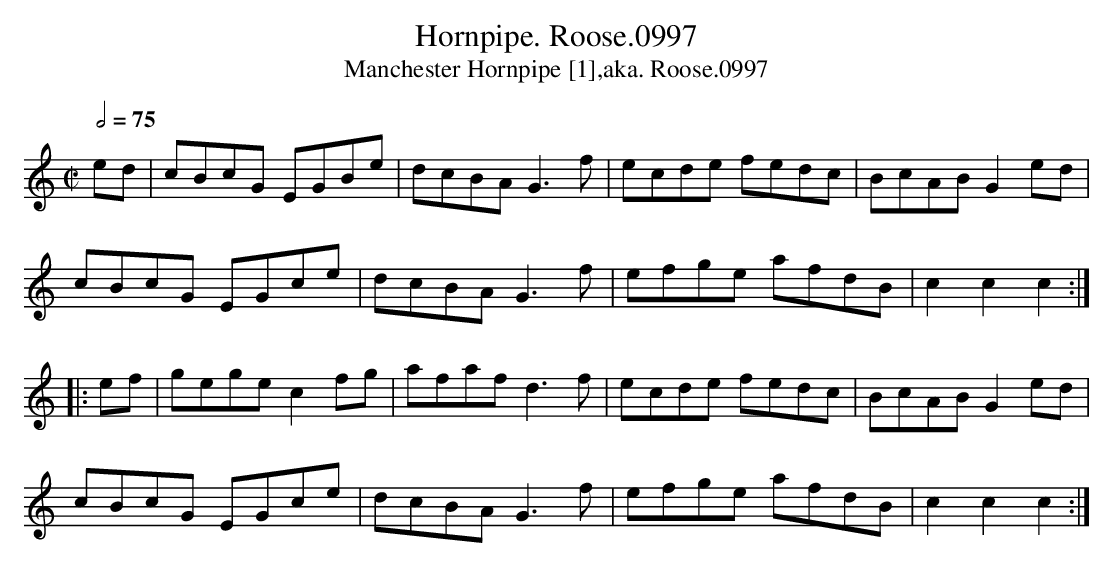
X:1
T:Hornpipe. Roose.0997
T:Manchester Hornpipe [1],aka. Roose.0997
M:C|
L:1/8
Q:2/4=75
K:C
ed | cBcG EGBe | dcBA G3f | ecde fedc | BcAB G2ed |
cBcG EGce | dcBA G3f | efge afdB | c2c2 c2 :|
|: ef | gege c2fg | afaf d3f | ecde fedc | BcAB G2ed |
cBcG EGce | dcBA G3f | efge afdB | c2c2 c2 :|
